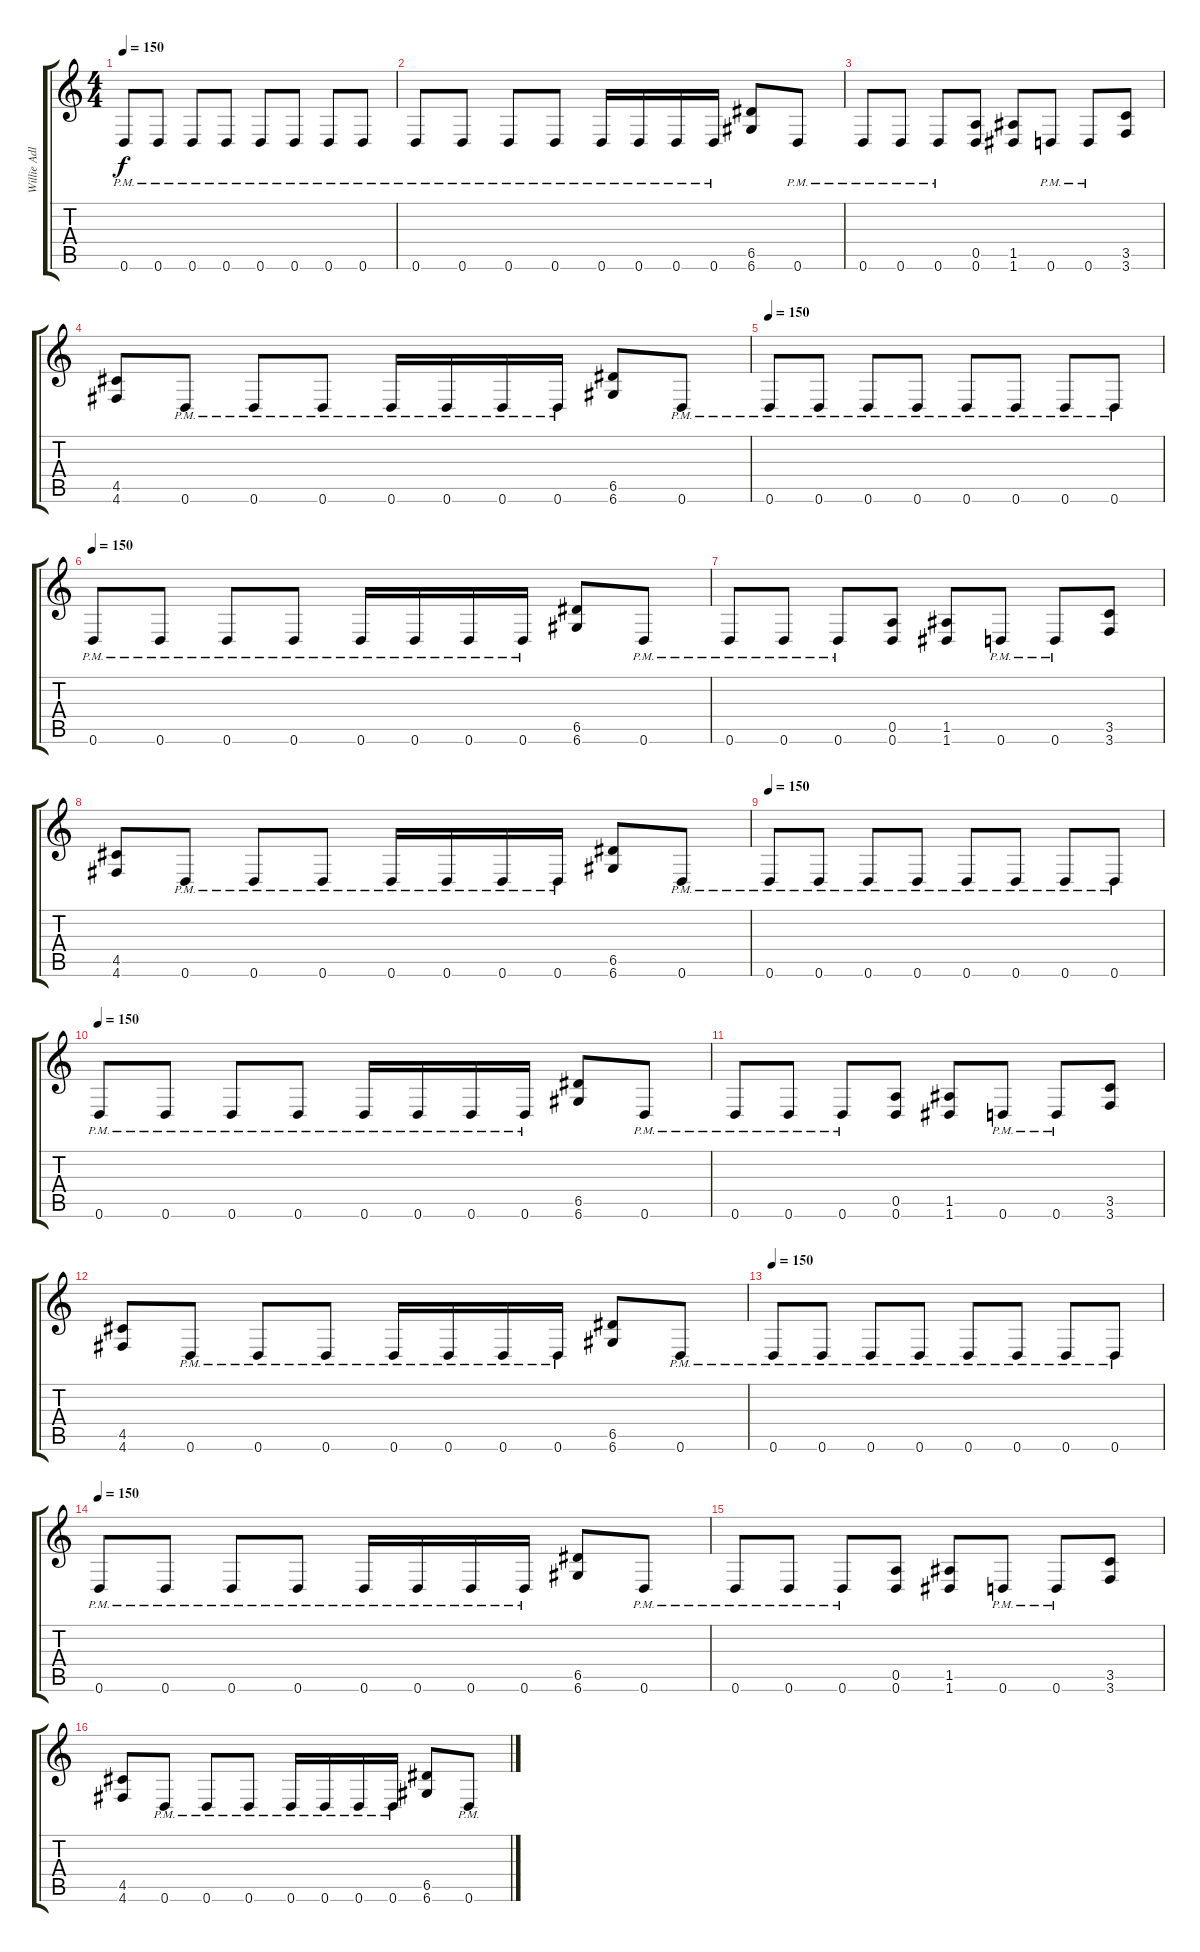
\track ("Willie Adler" "Willie Adl") {instrument distortionguitar}
\staff {score tabs}
\tuning (E4 B3 G3 D3 A2 D2) {hide}
\ts (4 4)
\tempo 150
\clef g2
\ks c
0.6{pm}.8{dy f} 0.6{pm}.8 0.6{pm}.8 0.6{pm}.8 0.6{pm}.8 0.6{pm}.8 0.6{pm}.8 0.6{pm}.8 |
0.6{pm}.8 0.6{pm}.8 0.6{pm}.8 0.6{pm}.8 0.6{pm}.16 0.6{pm}.16 0.6{pm}.16 0.6{pm}.16 (6.5 6.6).8 0.6{pm}.8 |
0.6{pm}.8 0.6{pm}.8 0.6{pm}.8 (0.5 0.6).8 (1.5 1.6).8 0.6{pm}.8 0.6{pm}.8 (3.5 3.6).8 |
(4.5 4.6).8 0.6{pm}.8 0.6{pm}.8 0.6{pm}.8 0.6{pm}.16 0.6{pm}.16 0.6{pm}.16 0.6{pm}.16 (6.5 6.6).8 0.6{pm}.8 |
\tempo 150
0.6{pm}.8 0.6{pm}.8 0.6{pm}.8 0.6{pm}.8 0.6{pm}.8 0.6{pm}.8 0.6{pm}.8 0.6{pm}.8 |
\tempo 150
0.6{pm}.8 0.6{pm}.8 0.6{pm}.8 0.6{pm}.8 0.6{pm}.16 0.6{pm}.16 0.6{pm}.16 0.6{pm}.16 (6.5 6.6).8 0.6{pm}.8 |
0.6{pm}.8 0.6{pm}.8 0.6{pm}.8 (0.5 0.6).8 (1.5 1.6).8 0.6{pm}.8 0.6{pm}.8 (3.5 3.6).8 |
(4.5 4.6).8 0.6{pm}.8 0.6{pm}.8 0.6{pm}.8 0.6{pm}.16 0.6{pm}.16 0.6{pm}.16 0.6{pm}.16 (6.5 6.6).8 0.6{pm}.8 |
\tempo 150
0.6{pm}.8 0.6{pm}.8 0.6{pm}.8 0.6{pm}.8 0.6{pm}.8 0.6{pm}.8 0.6{pm}.8 0.6{pm}.8 |
\tempo 150
0.6{pm}.8 0.6{pm}.8 0.6{pm}.8 0.6{pm}.8 0.6{pm}.16 0.6{pm}.16 0.6{pm}.16 0.6{pm}.16 (6.5 6.6).8 0.6{pm}.8 |
0.6{pm}.8 0.6{pm}.8 0.6{pm}.8 (0.5 0.6).8 (1.5 1.6).8 0.6{pm}.8 0.6{pm}.8 (3.5 3.6).8 |
(4.5 4.6).8 0.6{pm}.8 0.6{pm}.8 0.6{pm}.8 0.6{pm}.16 0.6{pm}.16 0.6{pm}.16 0.6{pm}.16 (6.5 6.6).8 0.6{pm}.8 |
\tempo 150
0.6{pm}.8 0.6{pm}.8 0.6{pm}.8 0.6{pm}.8 0.6{pm}.8 0.6{pm}.8 0.6{pm}.8 0.6{pm}.8 |
\tempo 150
0.6{pm}.8 0.6{pm}.8 0.6{pm}.8 0.6{pm}.8 0.6{pm}.16 0.6{pm}.16 0.6{pm}.16 0.6{pm}.16 (6.5 6.6).8 0.6{pm}.8 |
0.6{pm}.8 0.6{pm}.8 0.6{pm}.8 (0.5 0.6).8 (1.5 1.6).8 0.6{pm}.8 0.6{pm}.8 (3.5 3.6).8 |
(4.5 4.6).8 0.6{pm}.8 0.6{pm}.8 0.6{pm}.8 0.6{pm}.16 0.6{pm}.16 0.6{pm}.16 0.6{pm}.16 (6.5 6.6).8 0.6{pm}.8
